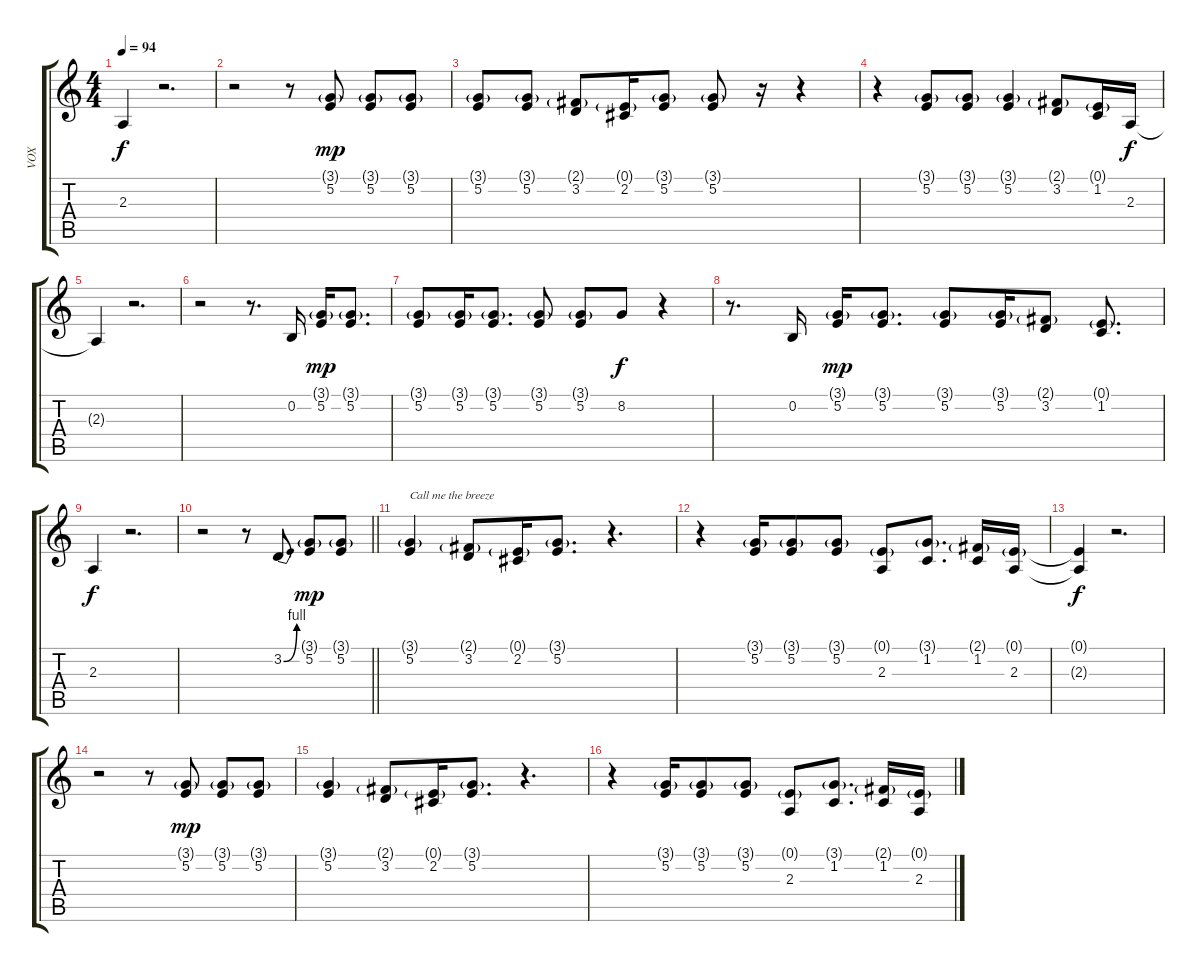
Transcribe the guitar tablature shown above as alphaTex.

\track ("VOX" "VOX") {instrument lead2sawtooth}
\staff {score tabs}
\tuning (E4 B3 G3 D3 A2 E2) {hide}
\ts (4 4)
\tempo 94
\clef g2
\ks c
2.3{t}.4{dy f} r.2{d} |
r.2 r.8 (3.1{g} 5.2).8{dy mp} (3.1{g} 5.2).8 (3.1{g} 5.2).8 |
(3.1{g} 5.2).8 (3.1{g} 5.2).8 (2.1{g} 3.2).8 (0.1{g} 2.2).16 (3.1{g} 5.2).8 (3.1{g} 5.2).8 r.16 r.4 |
r.4 (3.1{g} 5.2).8 (3.1{g} 5.2).8 (3.1{g} 5.2).4 (2.1{g} 3.2).8 (0.1{g} 1.2).16 2.3.16{dy f} |
2.3{t}.4 r.2{d} |
r.2 r.8{d} 0.2.16 (3.1{g} 5.2).16{dy mp} (3.1{g} 5.2).8{d} |
(3.1{g} 5.2).8 (3.1{g} 5.2).16 (3.1{g} 5.2).8{d} (3.1{g} 5.2).8 (3.1{g} 5.2).8 8.2.8{dy f} r.4 |
r.8{d} 0.2.16 (3.1{g} 5.2).16{dy mp} (3.1{g} 5.2).8{d} (3.1{g} 5.2).8 (3.1{g} 5.2).16 (2.1{g} 3.2).8 (0.1{g} 1.2).8{d} |
2.3.4{dy f} r.2{d} |
\barLineRight lightlight
r.2 r.8 3.2{be (bend 0 0 60 4)}.8 (3.1{g} 5.2).8{dy mp} (3.1{g} 5.2).8 |
(3.1{g} 5.2).4{txt "Call me the breeze"} (2.1{g} 3.2).8 (0.1{g} 2.2).16 (3.1{g} 5.2).8{d} r.4{d} |
r.4 (3.1{g} 5.2).16 (3.1{g} 5.2).8 (3.1{g} 5.2).8 (0.1{g} 2.3).8 (3.1{g} 1.2).8{d} (2.1{g} 1.2).16 (0.1{g} 2.3).16 |
(0.1{t} 2.3{t}).4{dy f} r.2{d} |
r.2 r.8 (3.1{g} 5.2).8{dy mp} (3.1{g} 5.2).8 (3.1{g} 5.2).8 |
(3.1{g} 5.2).4 (2.1{g} 3.2).8 (0.1{g} 2.2).16 (3.1{g} 5.2).8{d} r.4{d} |
r.4 (3.1{g} 5.2).16 (3.1{g} 5.2).8 (3.1{g} 5.2).8 (0.1{g} 2.3).8 (3.1{g} 1.2).8{d} (2.1{g} 1.2).16 (0.1{g} 2.3).16
